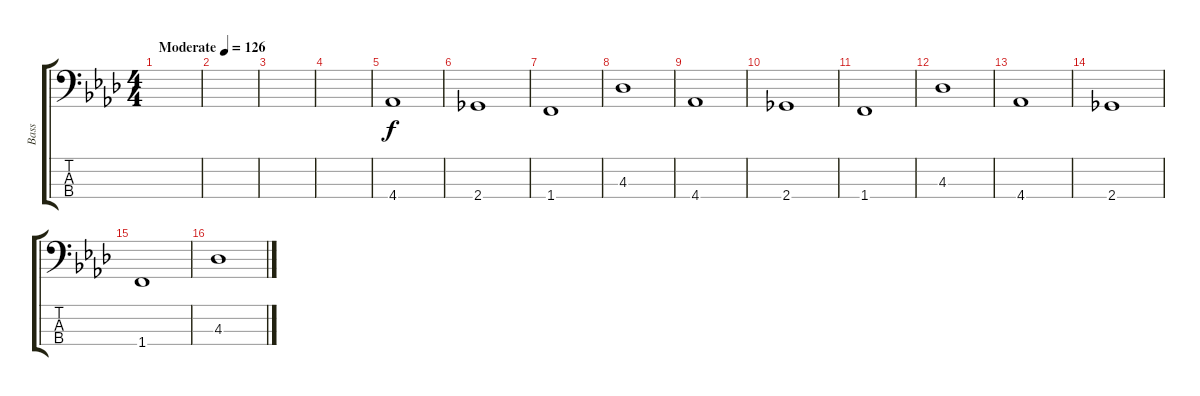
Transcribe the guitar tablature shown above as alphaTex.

\track ("Bass" "Bass") {instrument electricbassfinger}
\staff {score tabs}
\tuning (G2 D2 A1 E1) {hide}
\ts (4 4)
\tempo (126 "Moderate")
\clef f4
\ks ab
|
|
|
|
4.4.1 |
2.4.1 |
1.4.1 |
4.3.1 |
4.4.1 |
2.4.1 |
1.4.1 |
4.3.1 |
4.4.1 |
2.4.1 |
1.4.1 |
4.3.1
